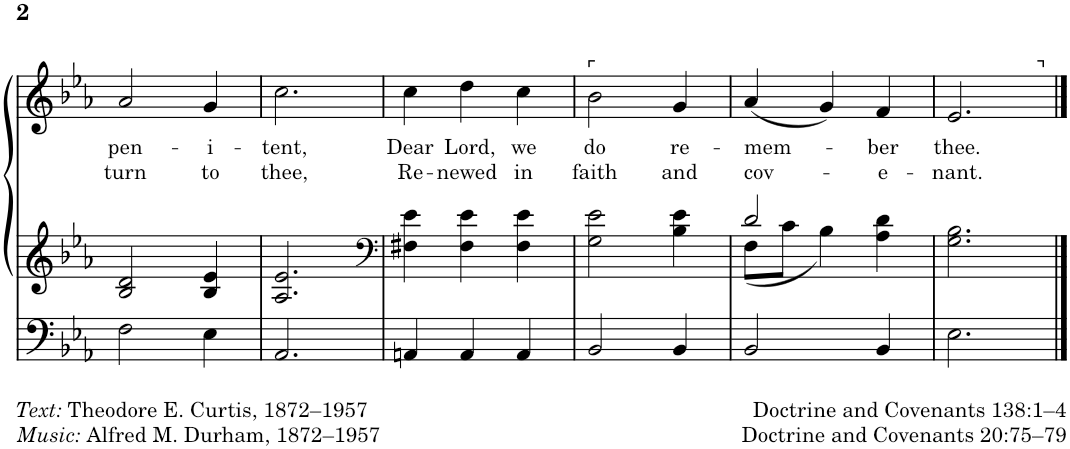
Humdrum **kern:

**kern	**kern	**kern	**text	**text
*part1	*part1	*part1	*part1	*part1
*staff3	*staff2	*staff1	*staff1	*staff1
*I"Organ	*	*	*	*
*I'Org.	*	*	*	*
!!LO:PB:g=z
*clefF4	*clefG2	*clefG2	*	*
*k[b-e-a-]	*k[b-e-a-]	*k[b-e-a-]	*	*
*M3/4	*M3/4	*M3/4	*	*
=27	=27	=27	=27	=27
!	!	!	!LO:LY:b	!LO:LY:b
2F\	2B-/ 2d/	2a-/	pen-	turn
!	!	!	!LO:LY:b	!LO:LY:b
4E-\	4B-/ 4e-/	4g/	-i-	to
=28	=28	=28	=28	=28
!	!	!	!LO:LY:b	!LO:LY:b
2.AA-/	2.A-/ 2.e-/	2.cc\	-tent,	thee,
=29	=29	=29	=29	=29
*	*clefF4	*	*	*
!	!	!	!LO:LY:b	!LO:LY:b
4AAn/	4F#X\ 4e-\	4cc\	Dear	Re-
!	!	!	!LO:LY:b	!LO:LY:b
4AA/	4F#\ 4e-\	4dd\	Lord,	-newed
!	!	!	!LO:LY:b	!LO:LY:b
4AA/	4F#\ 4e-\	4cc\	we	in
=30	=30	=30	=30	=30
!	!	!LO:TX:a:t=⌜	!	!
!	!	!	!LO:LY:b	!LO:LY:b
2BB-/	2G\ 2e-\	2b-\	do	faith
!	!	!	!LO:LY:b	!LO:LY:b
4BB-/	4B-\ 4e-\	4g/	re-	and
=31	=31	=31	=31	=31
*	*^	*	*	*
!	!	!	!	!LO:LY:b	!LO:LY:b
2BB-/	2d/	8F\L	(4a-/	-mem-	cov-
.	.	8c\J	.	.	.
.	.	4B-\	4g/)	.	.
!	!	!	!	!LO:LY:b	!LO:LY:b
4BB-/	4A-\ 4d\	4ryy	4f/	-ber	-e-
=32	=32	=32	=32	=32	=32
!	!	!	!	!LO:LY:b	!LO:LY:b
*	*v	*v	*^	*	*
2.E-\	2.G\ 2.B-\	2.e-/	2ryy	thee.	-nant.
.	.	.	8ryy	.	.
!	!	!	!LO:TX:a:t=⌝	!	!
.	.	.	8ryy	.	.
*	*	*v	*v	*	*
==	==	==	==	==
*-	*-	*-	*-	*-
